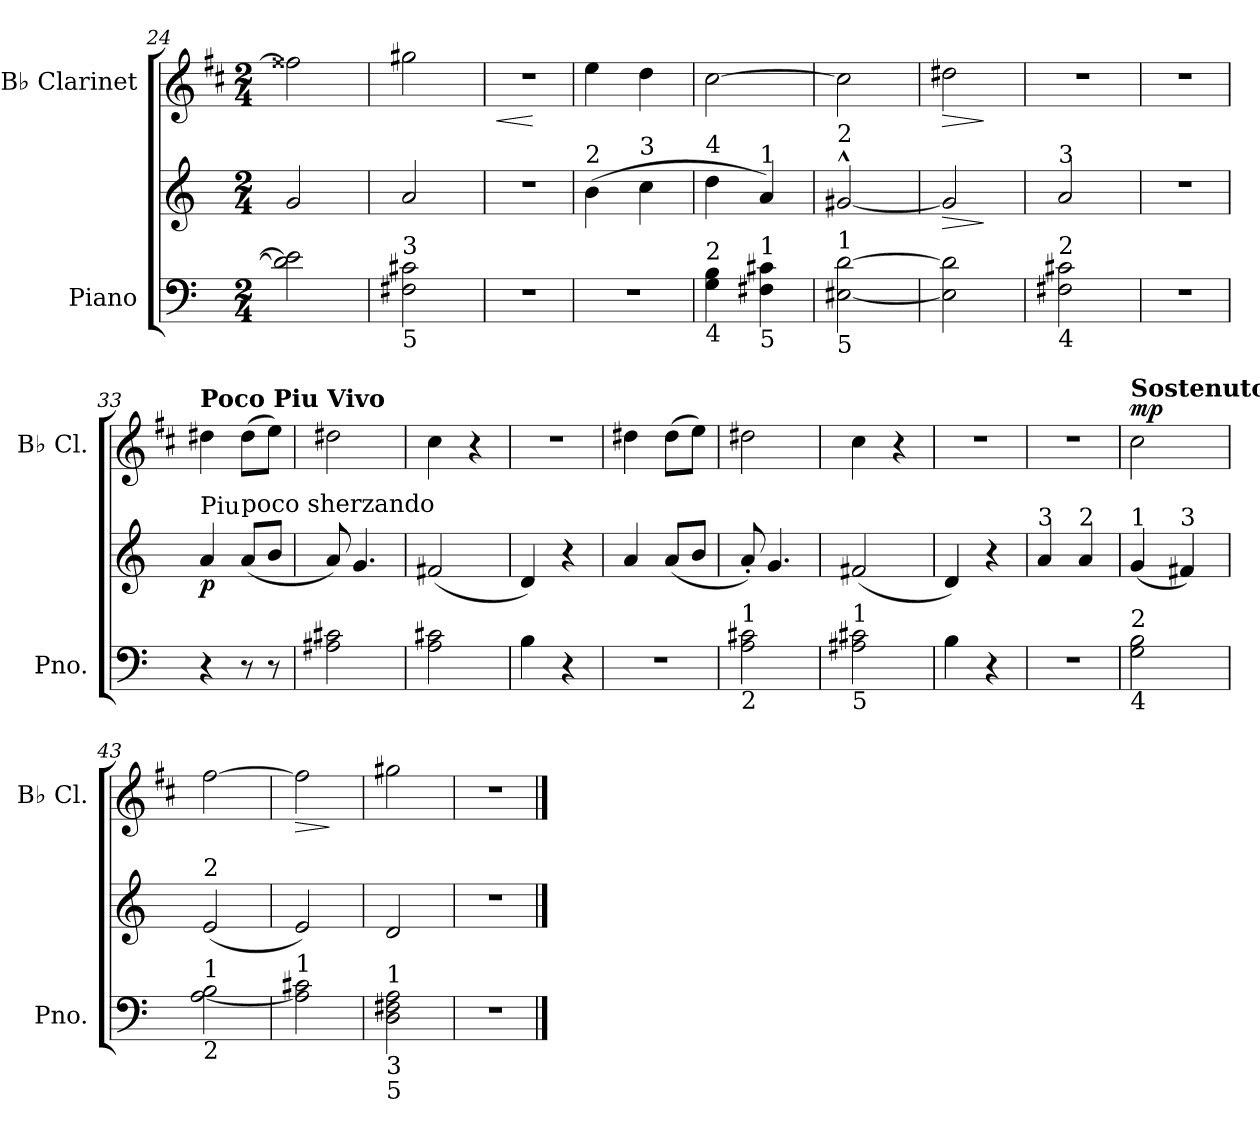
**kern	**kern	**dynam	**kern	**dynam
*part2	*part2	*part2	*part1	*part1
*staff3	*staff2	*staff2/3	*staff1	*staff1
*I"Piano	*	*	*I"B♭ Clarinet	*
*I'Pno.	*	*	*I'B♭ Cl.	*
*clefF4	*clefG2	*	*clefG2	*
*	*	*	*ITrd1c2	*
*k[]	*k[]	*	*k[]	*
*M2/4	*M2/4	*	*M2/4	*
=24	=24	=24	=24	=24
2d#\] 2e\]	2g/	.	2ee#X\]	.
=25	=25	=25	=25	=25
!LO:TX:a:t=3	!	!	!	!
!LO:TX:b:t=5	!	!	!	!
2F#X\ 2c#X\	2a/	.	2ff#X\	.
!!LO:LB:g=z
=26	=26	=26	=26	=26
!	!	!	!	!LO:HP:b
2r	2r	.	2r	<
.	.	.	.	[
=27	=27	=27	=27	=27
!	!LO:TX:a:t=2	!	!	!
2r	(4b\	.	4dd\	.
!	!LO:TX:a:t=3	!	!	!
.	4cc\	.	4cc\	.
=28	=28	=28	=28	=28
!	!LO:TX:a:t=4	!	!	!
!LO:TX:a:t=2	!	!	!	!
!LO:TX:b:t=4	!	!	!	!
4G\ 4B\	4dd\	.	[2b\	.
!	!LO:TX:a:t=1	!	!	!
!LO:TX:a:t=1	!	!	!	!
!LO:TX:b:t=5	!	!	!	!
4F#X\ 4c#X\	4a/)	.	.	.
=29	=29	=29	=29	=29
!	!LO:TX:a:t=2	!	!	!
!LO:TX:a:t=1	!	!	!	!
!LO:TX:b:t=5	!	!	!	!
[2E#X\ [2d\	[2g#X^^/	.	2b\]	.
=30	=30	=30	=30	=30
!	!	!LO:HP:b	!	!LO:HP:b
2E#\] 2d\]	2g#/]	>	2cc#X\	>
.	.	]	.	]
=31	=31	=31	=31	=31
!	!LO:TX:a:t=3	!	!	!
!LO:TX:a:t=2	!	!	!	!
!LO:TX:b:t=4	!	!	!	!
2F#X\ 2c#X\	2a/	.	2r	.
=32	=32	=32	=32	=32
2r	2r	.	2r	.
=33	=33	=33	=33	=33
!	!	!	!LO:TX:a:B:t=Poco Piu Vivo	!
!	!LO:TX:a:t=Piu	!	!	!
!	!	!LO:DY:b	!	!
4r	4a/	p	4cc#X\	.
!	!LO:TX:a:t=poco sherzando	!	!	!
8r	(8a/L	.	(8cc#\L	.
8r	8b/J	.	8dd\J)	.
=34	=34	=34	=34	=34
2A#X\ 2c#X\	8a/)	.	2cc#X\	.
.	4.g/	.	.	.
=35	=35	=35	=35	=35
2A\ 2c#X\	(2f#X/	.	4b\	.
.	.	.	4r	.
=36	=36	=36	=36	=36
4B\	4d/)	.	2r	.
4r	4r	.	.	.
=37	=37	=37	=37	=37
2r	4a/	.	4cc#X\	.
.	(8a/L	.	(8cc#\L	.
.	8b/J	.	8dd\J)	.
!!LO:PB:g=z
=38	=38	=38	=38	=38
!LO:TX:a:t=1	!	!	!	!
!LO:TX:b:t=2	!	!	!	!
2A\ 2c#X\	8a'/)	.	2cc#X\	.
.	4.g/	.	.	.
=39	=39	=39	=39	=39
!LO:TX:a:t=1	!	!	!	!
!LO:TX:b:t=5	!	!	!	!
2A#X\ 2c#X\	(2f#X/	.	4b\	.
.	.	.	4r	.
=40	=40	=40	=40	=40
4B\	4d/)	.	2r	.
4r	4r	.	.	.
=41	=41	=41	=41	=41
!	!LO:TX:a:t=3	!	!	!
2r	4a/	.	2r	.
!	!LO:TX:a:t=2	!	!	!
.	4a/	.	.	.
=42	=42	=42	=42	=42
!	!	!	!LO:TX:a:B:t=Sostenuto	!
!	!LO:TX:a:t=1	!	!	!
!LO:TX:a:t=2	!	!	!	!
!LO:TX:b:t=4	!	!	!	!
!	!	!	!	!LO:DY:a
2G\ 2B\	(4g/	.	2b\	mp
!	!LO:TX:a:t=3	!	!	!
.	4f#X/)	.	.	.
=43	=43	=43	=43	=43
!	!LO:TX:a:t=2	!	!	!
!LO:TX:a:t=1	!	!	!	!
!LO:TX:b:t=2	!	!	!	!
[2A\ 2B\	(2e/	.	[2ee\	.
=44	=44	=44	=44	=44
!LO:TX:a:t=1	!	!	!	!
!	!	!	!	!LO:HP:b
2A\] 2c#X\	2e/)	.	2ee\]	>
.	.	.	.	]
=45	=45	=45	=45	=45
!LO:TX:a:t=1	!	!	!	!
!LO:TX:b:t=3	!	!	!	!
!LO:TX:b:t=5	!	!	!	!
2D\ 2F#X\ 2A\	2d/	.	2ff#X\	.
=46	=46	=46	=46	=46
2r	2r	.	2r	.
==	==	==	==	==
*-	*-	*-	*-	*-
